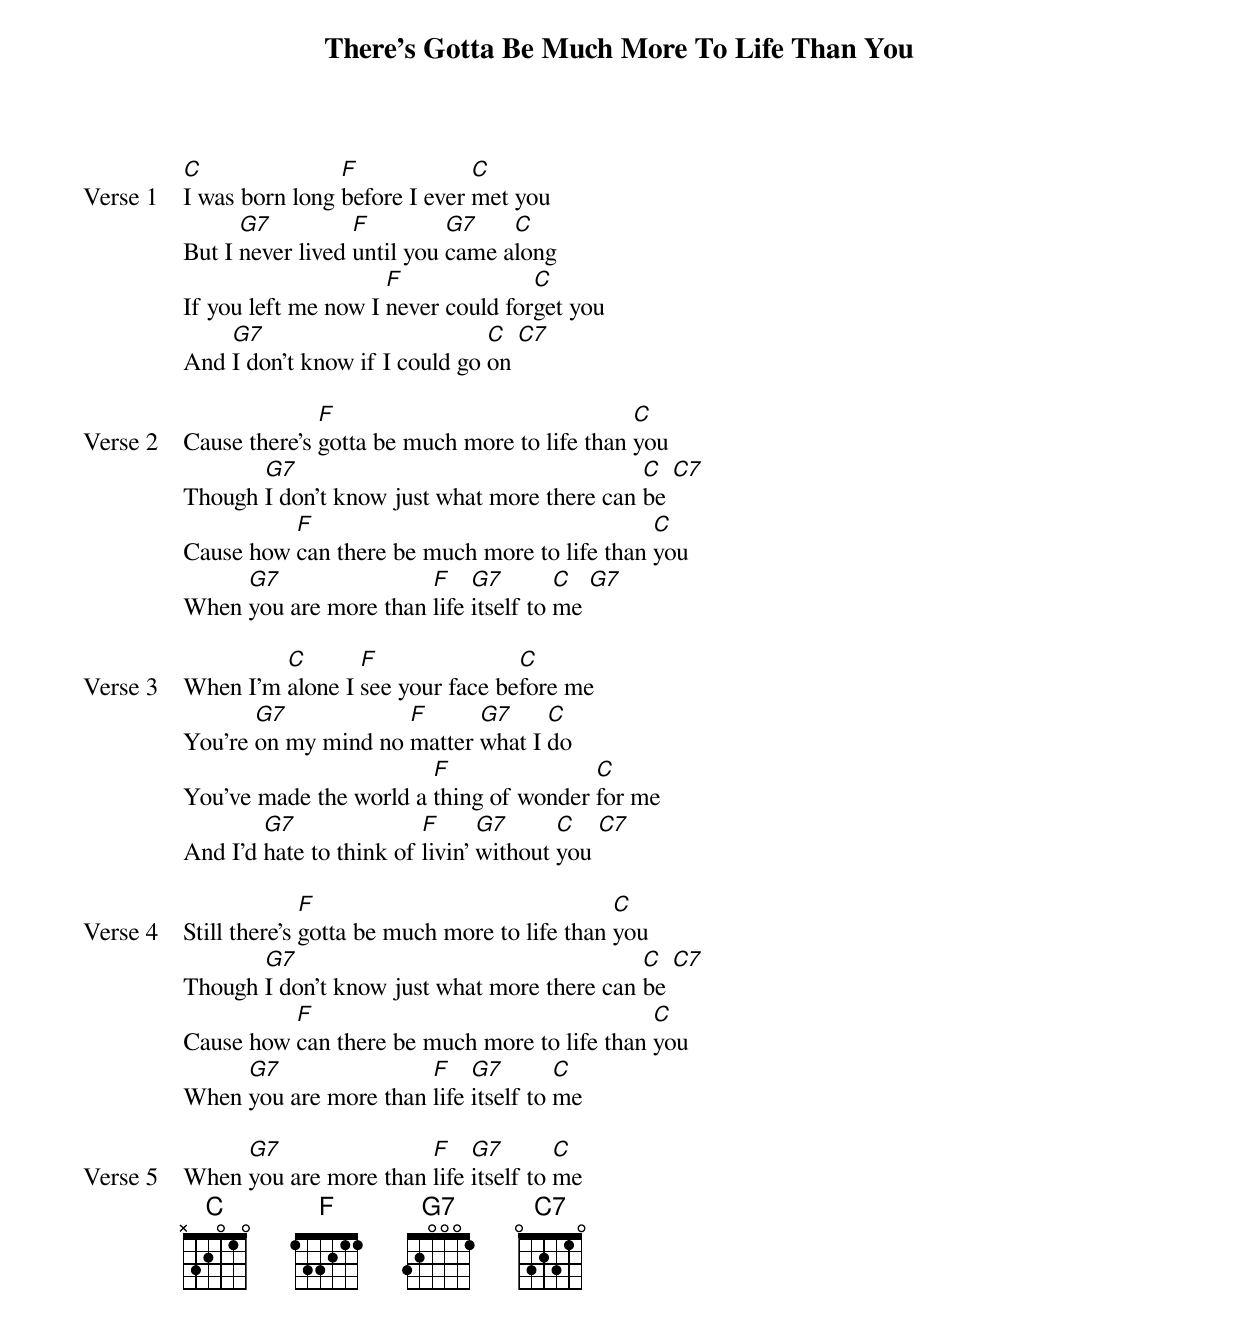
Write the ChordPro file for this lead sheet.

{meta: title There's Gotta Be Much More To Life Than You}
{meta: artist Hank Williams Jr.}
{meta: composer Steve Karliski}
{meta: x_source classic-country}
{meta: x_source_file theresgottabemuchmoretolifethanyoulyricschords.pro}
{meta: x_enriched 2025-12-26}

{start_of_verse: Verse 1}
[C]I was born long [F]before I ever [C]met you
But I [G7]never lived [F]until you [G7]came a[C]long
If you left me now I [F]never could for[C]get you
And [G7]I don't know if I could go [C]on [C7]
{end_of_verse}

{start_of_verse: Verse 2}
Cause there's [F]gotta be much more to life than [C]you
Though [G7]I don't know just what more there can [C]be [C7]
Cause how [F]can there be much more to life than [C]you
When [G7]you are more than [F]life [G7]itself to [C]me [G7]
{end_of_verse}

{start_of_verse: Verse 3}
When I'm [C]alone I [F]see your face be[C]fore me
You're [G7]on my mind no [F]matter [G7]what I [C]do
You've made the world a [F]thing of wonder [C]for me
And I'd [G7]hate to think of [F]livin' [G7]without [C]you [C7]
{end_of_verse}

{start_of_verse: Verse 4}
Still there's [F]gotta be much more to life than [C]you
Though [G7]I don't know just what more there can [C]be [C7]
Cause how [F]can there be much more to life than [C]you
When [G7]you are more than [F]life [G7]itself to [C]me
{end_of_verse}

{start_of_verse: Verse 5}
When [G7]you are more than [F]life [G7]itself to [C]me
{end_of_verse}
